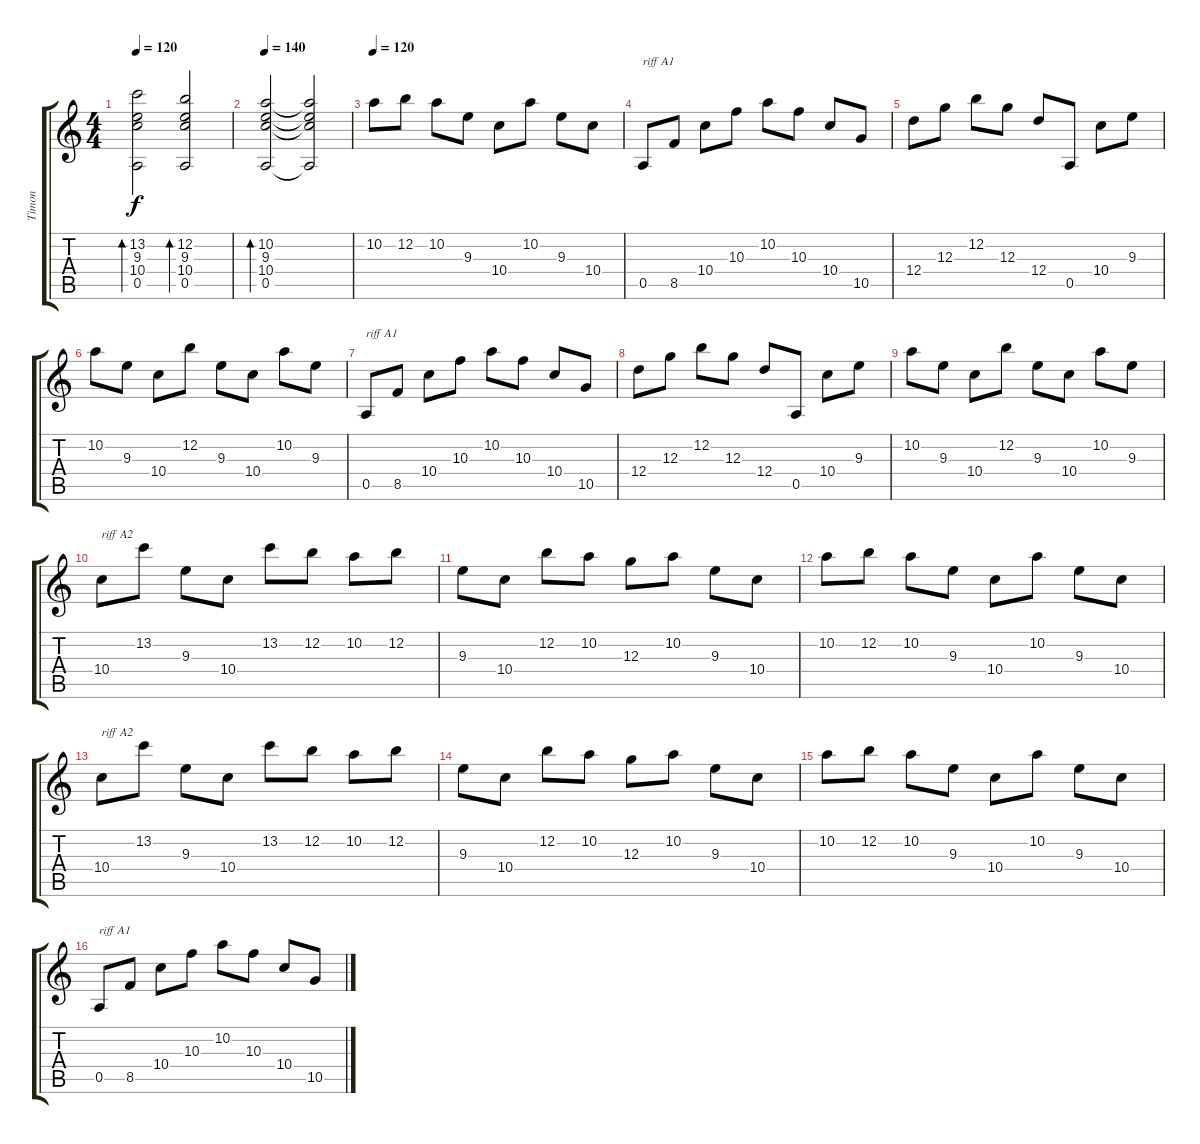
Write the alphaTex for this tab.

\track ("Timon" "Timon") {instrument electricbassfinger}
\staff {score tabs}
\tuning (E4 B3 G3 D3 A2 E2) {hide}
\ts (4 4)
\tempo 120
\tempo 108
\tempo 120
\clef g2
\ks c
(13.2 9.3 10.4 0.5).2{bd 480 dy f instrument electricbassfinger} (12.2 9.3 10.4 0.5).2{bd 480} |
\tempo 140
(10.2 9.3 10.4 0.5).2{bd 480} (10.2{t} 9.3{t} 10.4{t} 0.5{t}).2 |
\tempo 120
10.2.8 12.2.8 10.2.8 9.3.8 10.4.8 10.2.8 9.3.8 10.4.8 |
0.5.8{txt "riff A1"} 8.5.8 10.4.8 10.3.8 10.2.8 10.3.8 10.4.8 10.5.8 |
12.4.8 12.3.8 12.2.8 12.3.8 12.4.8 0.5.8 10.4.8 9.3.8 |
10.2.8 9.3.8 10.4.8 12.2.8 9.3.8 10.4.8 10.2.8 9.3.8 |
0.5.8{txt "riff A1"} 8.5.8 10.4.8 10.3.8 10.2.8 10.3.8 10.4.8 10.5.8 |
12.4.8 12.3.8 12.2.8 12.3.8 12.4.8 0.5.8 10.4.8 9.3.8 |
10.2.8 9.3.8 10.4.8 12.2.8 9.3.8 10.4.8 10.2.8 9.3.8 |
10.4.8{txt "riff A2"} 13.2.8 9.3.8 10.4.8 13.2.8 12.2.8 10.2.8 12.2.8 |
9.3.8 10.4.8 12.2.8 10.2.8 12.3.8 10.2.8 9.3.8 10.4.8 |
10.2.8 12.2.8 10.2.8 9.3.8 10.4.8 10.2.8 9.3.8 10.4.8 |
10.4.8{txt "riff A2"} 13.2.8 9.3.8 10.4.8 13.2.8 12.2.8 10.2.8 12.2.8 |
9.3.8 10.4.8 12.2.8 10.2.8 12.3.8 10.2.8 9.3.8 10.4.8 |
10.2.8 12.2.8 10.2.8 9.3.8 10.4.8 10.2.8 9.3.8 10.4.8 |
0.5.8{txt "riff A1"} 8.5.8 10.4.8 10.3.8 10.2.8 10.3.8 10.4.8 10.5.8
